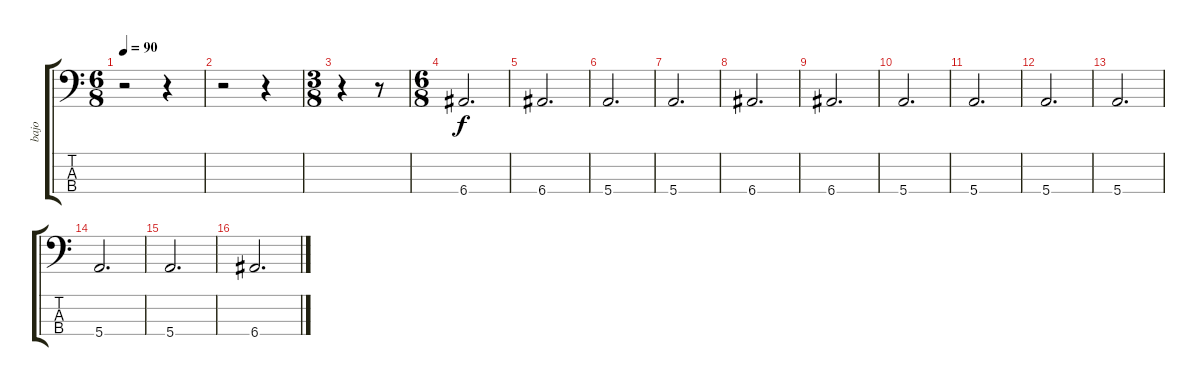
\track ("bajo" "bajo") {instrument electricbassfinger}
\staff {score tabs}
\tuning (G2 D2 A1 E1) {hide}
\ts (6 8)
\tempo 90
\clef f4
\ks c
r.2{dy f} r.4 |
r.2 r.4 |
\ts (3 8)
r.4 r.8 |
\ts (6 8)
6.4.2{d} |
6.4.2{d} |
5.4.2{d} |
5.4.2{d} |
6.4.2{d} |
6.4.2{d} |
5.4.2{d} |
5.4.2{d} |
5.4.2{d} |
5.4.2{d} |
5.4.2{d} |
5.4.2{d} |
6.4.2{d}
